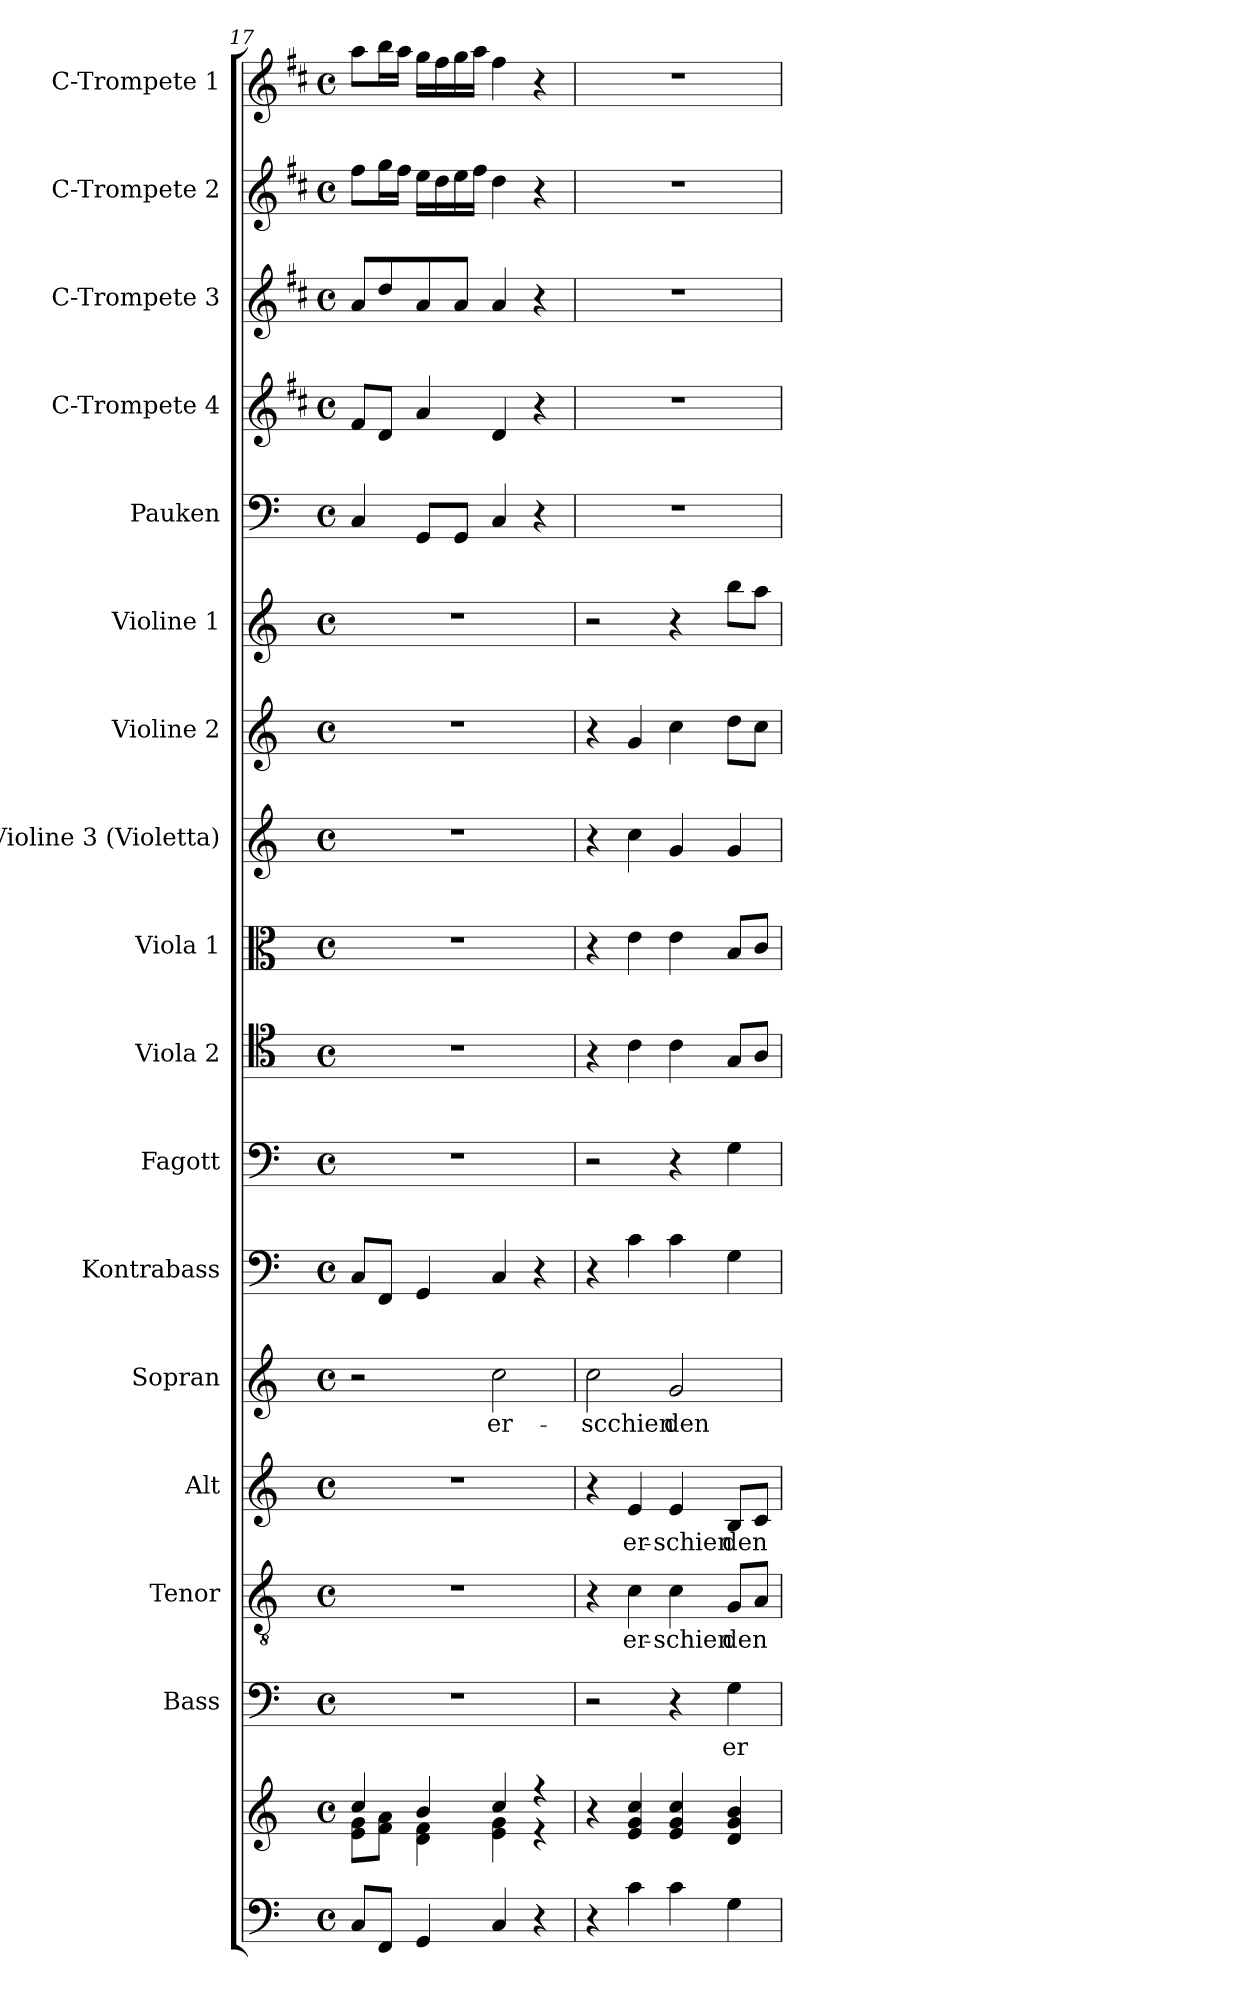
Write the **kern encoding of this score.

**kern	**kern	**kern	**text	**kern	**text	**kern	**text	**kern	**text	**kern	**kern	**kern	**kern	**kern	**kern	**kern	**kern	**kern	**kern	**kern	**kern
*part17	*part17	*part16	*part16	*part15	*part15	*part14	*part14	*part13	*part13	*part12	*part11	*part10	*part9	*part8	*part7	*part6	*part5	*part4	*part3	*part2	*part1
*staff18	*staff17	*staff16	*staff16	*staff15	*staff15	*staff14	*staff14	*staff13	*staff13	*staff12	*staff11	*staff10	*staff9	*staff8	*staff7	*staff6	*staff5	*staff4	*staff3	*staff2	*staff1
*	*	*I"Bass	*	*I"Tenor	*	*I"Alt	*	*I"Sopran	*	*I"Kontrabass	*I"Fagott	*I"Viola 2	*I"Viola 1	*I"Violine 3 (Violetta)	*I"Violine 2	*I"Violine 1	*I"Pauken	*I"C-Trompete 4	*I"C-Trompete 3	*I"C-Trompete 2	*I"C-Trompete 1
*	*	*I'B.	*	*I'T.	*	*I'A.	*	*I'S.	*	*I'Kb.	*I'Fg.	*I'Vla. 2	*I'Vla. 1	*I'Vl. 3	*I'Vl. 2	*I'Vl. 1	*I'Pk.	*I'C Trp. 4	*I'C Trp. 3	*I'C Trp. 2	*I'C Trp. 1
*clefF4	*clefG2	*clefF4	*	*clefGv2	*	*clefG2	*	*clefG2	*	*clefF4	*clefF4	*clefC4	*clefC3	*clefG2	*clefG2	*clefG2	*clefF4	*clefG2	*clefG2	*clefG2	*clefG2
*	*	*	*	*	*	*	*	*	*	*ITrd7c12	*	*	*	*	*	*	*	*ITrd1c2	*ITrd1c2	*ITrd1c2	*ITrd1c2
*k[]	*k[]	*k[]	*	*k[]	*	*k[]	*	*k[]	*	*k[]	*k[]	*k[]	*k[]	*k[]	*k[]	*k[]	*k[]	*k[]	*k[]	*k[]	*k[]
*C:	*C:	*C:	*	*C:	*	*C:	*	*C:	*	*C:	*C:	*C:	*C:	*C:	*C:	*C:	*C:	*C:	*C:	*C:	*C:
*M4/4	*M4/4	*M4/4	*	*M4/4	*	*M4/4	*	*M4/4	*	*M4/4	*M4/4	*M4/4	*M4/4	*M4/4	*M4/4	*M4/4	*M4/4	*M4/4	*M4/4	*M4/4	*M4/4
*met(c)	*met(c)	*met(c)	*	*met(c)	*	*met(c)	*	*met(c)	*	*met(c)	*met(c)	*met(c)	*met(c)	*met(c)	*met(c)	*met(c)	*met(c)	*met(c)	*met(c)	*met(c)	*met(c)
=17	=17	=17	=17	=17	=17	=17	=17	=17	=17	=17	=17	=17	=17	=17	=17	=17	=17	=17	=17	=17	=17
*	*^	*	*	*	*	*	*	*	*	*	*	*	*	*	*	*	*	*	*	*	*
8C/L	4cc/	8e\ 8g\L	1r	.	1r	.	1r	.	2r	.	8CC/L	1r	1r	1r	1r	1r	1r	4C/	8e/L	8g/L	8ee\L	8gg\L
8FF/J	.	8f\ 8a\J	.	.	.	.	.	.	.	.	8FFF/J	.	.	.	.	.	.	.	8c/J	8cc/	16ff\L	16aa\L
.	.	.	.	.	.	.	.	.	.	.	.	.	.	.	.	.	.	.	.	.	16ee\JJ	16gg\JJ
4GG/	4b/	4d\ 4f\	.	.	.	.	.	.	.	.	4GGG/	.	.	.	.	.	.	8GG/L	4g/	8g/	16dd\LL	16ff\LL
.	.	.	.	.	.	.	.	.	.	.	.	.	.	.	.	.	.	.	.	.	16cc\	16ee\
.	.	.	.	.	.	.	.	.	.	.	.	.	.	.	.	.	.	8GG/J	.	8g/J	16dd\	16ff\
.	.	.	.	.	.	.	.	.	.	.	.	.	.	.	.	.	.	.	.	.	16ee\JJ	16gg\JJ
!	!	!	!	!	!	!	!	!	!	!LO:LY:b	!	!	!	!	!	!	!	!	!	!	!	!
4C/	4cc/	4e\ 4g\	.	.	.	.	.	.	2cc\	er-	4CC/	.	.	.	.	.	.	4C/	4c/	4g/	4cc\	4ee\
4r	4r	4r	.	.	.	.	.	.	.	.	4r	.	.	.	.	.	.	4r	4r	4r	4r	4r
=18	=18	=18	=18	=18	=18	=18	=18	=18	=18	=18	=18	=18	=18	=18	=18	=18	=18	=18	=18	=18	=18	=18
!	!	!	!	!	!	!	!	!	!	!LO:LY:b	!	!	!	!	!	!	!	!	!	!	!	!
*	*v	*v	*	*	*	*	*	*	*	*	*	*	*	*	*	*	*	*	*	*	*	*
4r	4r	2r	.	4r	.	4r	.	2cc\	-scchien	4r	2r	4r	4r	4r	4r	2r	1r	1r	1r	1r	1r
!	!	!	!	!	!LO:LY:b	!	!LO:LY:b	!	!	!	!	!	!	!	!	!	!	!	!	!	!
4c\	4e/ 4g/ 4cc/	.	.	4c\	er-	4e/	er-	.	.	4C\	.	4c\	4e\	4cc\	4g/	.	.	.	.	.	.
!	!	!	!	!	!LO:LY:b	!	!LO:LY:b	!	!LO:LY:b	!	!	!	!	!	!	!	!	!	!	!	!
4c\	4e/ 4g/ 4cc/	4r	.	4c\	-schien	4e/	-schien	2g/	den	4C\	4r	4c\	4e\	4g/	4cc\	4r	.	.	.	.	.
!	!	!	!LO:LY:b	!	!LO:LY:b	!	!LO:LY:b	!	!	!	!	!	!	!	!	!	!	!	!	!	!
4G\	4d/ 4g/ 4b/	4G\	er-	8G/L	den	8B/L	den	.	.	4GG\	4G\	8G/L	8B/L	4g/	8dd\L	8bb\L	.	.	.	.	.
.	.	.	.	8A/J	.	8c/J	.	.	.	.	.	8A/J	8c/J	.	8cc\J	8aa\J	.	.	.	.	.
=	=	=	=	=	=	=	=	=	=	=	=	=	=	=	=	=	=	=	=	=	=
*-	*-	*-	*-	*-	*-	*-	*-	*-	*-	*-	*-	*-	*-	*-	*-	*-	*-	*-	*-	*-	*-
